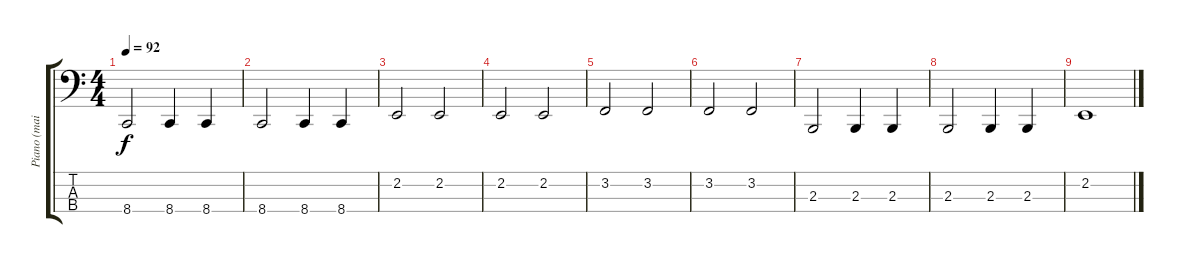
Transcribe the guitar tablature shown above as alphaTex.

\track ("Piano (main gauche)" "Piano (mai") {instrument acousticgrandpiano}
\staff {score tabs}
\tuning (G2 D2 A1 E1) {hide}
\ts (4 4)
\tempo 92
\clef f4
\ks c
8.4.2{dy f} 8.4.4 8.4.4 |
8.4.2 8.4.4 8.4.4 |
2.2.2 2.2.2 |
2.2.2 2.2.2 |
3.2.2 3.2.2 |
3.2.2 3.2.2 |
2.3.2 2.3.4 2.3.4 |
2.3.2 2.3.4 2.3.4 |
2.2.1
